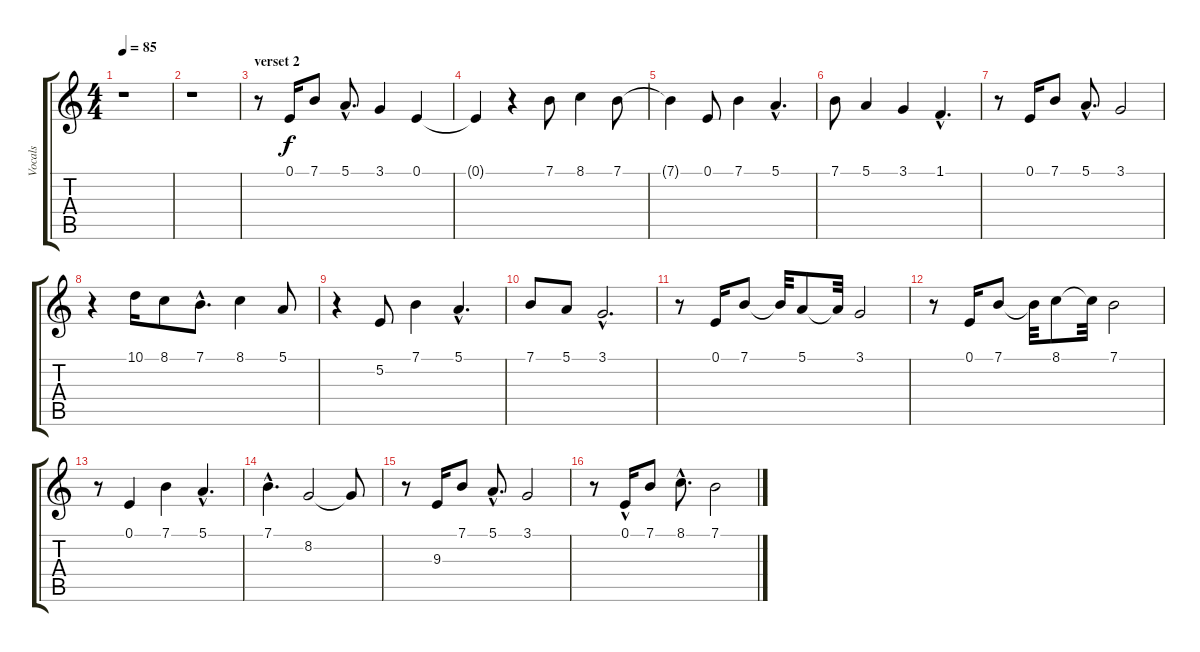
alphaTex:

\track ("Vocals" "Vocals") {instrument panflute}
\staff {score tabs}
\tuning (E4 B3 G3 D3 A2 E2) {hide}
\ts (4 4)
\tempo 85
\clef g2
\ks c
r.1{dy f} |
r.1 |
\section ("" "verset 2")
r.8 0.1.16 7.1.8 5.1{hac}.8{d} 3.1.4 0.1.4 |
0.1{t}.4 r.4 7.1.8 8.1.4 7.1.8 |
7.1{t}.4 0.1.8 7.1.4 5.1{hac}.4{d} |
7.1.8 5.1.4 3.1.4 1.1{hac}.4{d} |
r.8 0.1.16 7.1.8 5.1{hac}.8{d} 3.1.2 |
r.4 10.1.16 8.1.8 7.1{hac}.8{d} 8.1.4 5.1.8 |
r.4 5.2.8 7.1.4 5.1{hac}.4{d} |
7.1.8 5.1.8 3.1{hac}.2{d} |
r.8 0.1.16 7.1.8 7.1{t}.32 5.1.8 5.1{t}.32 3.1.2 |
r.8 0.1.16 7.1.8 7.1{t}.32 8.1.8 8.1{t}.32 7.1.2 |
r.8 0.1.4 7.1.4 5.1{hac}.4{d} |
7.1{hac}.4{d} 8.2.2 8.2{t}.8 |
r.8 9.3.16 7.1.8 5.1{hac}.8{d} 3.1.2 |
r.8 0.1{hac}.16 7.1.8 8.1{hac}.8{d} 7.1.2
